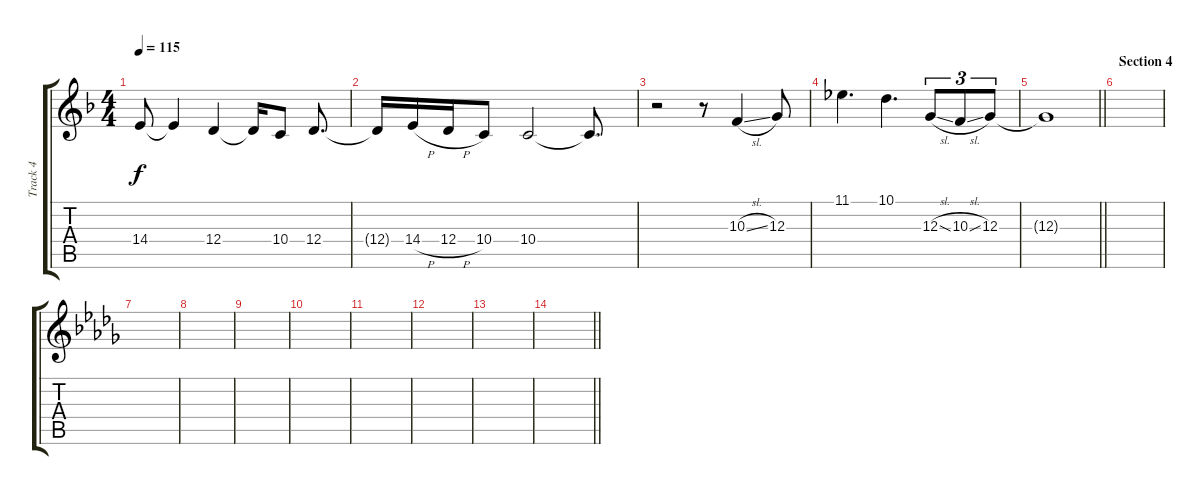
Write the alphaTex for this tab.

\track ("Track 4" "Track 4") {instrument tangoaccordion}
\staff {score tabs}
\tuning (E4 B3 G3 D3 A2 E2) {hide}
\ts (4 4)
\tempo 115
\clef g2
\ks f
14.4.8{dy f} 14.4{t}.4 12.4.4 12.4{t}.16 10.4.8 12.4.8{d} |
12.4{t}.16 14.4{h}.16 12.4{h}.16 10.4.8 10.4.2 10.4{t}.8{d} |
r.2 r.8 10.3{sl}.4 12.3.8 |
11.1.4{d} 10.1.4{d} 12.3{sl}.8{tu (3 2)} 10.3{sl}.8{tu (3 2)} 12.3.8{tu (3 2)} |
\barLineRight lightlight
12.3{t}.1 |
\section ("" "Section 4")
|
\ks db
|
|
|
|
|
|
|
\barLineRight lightlight
